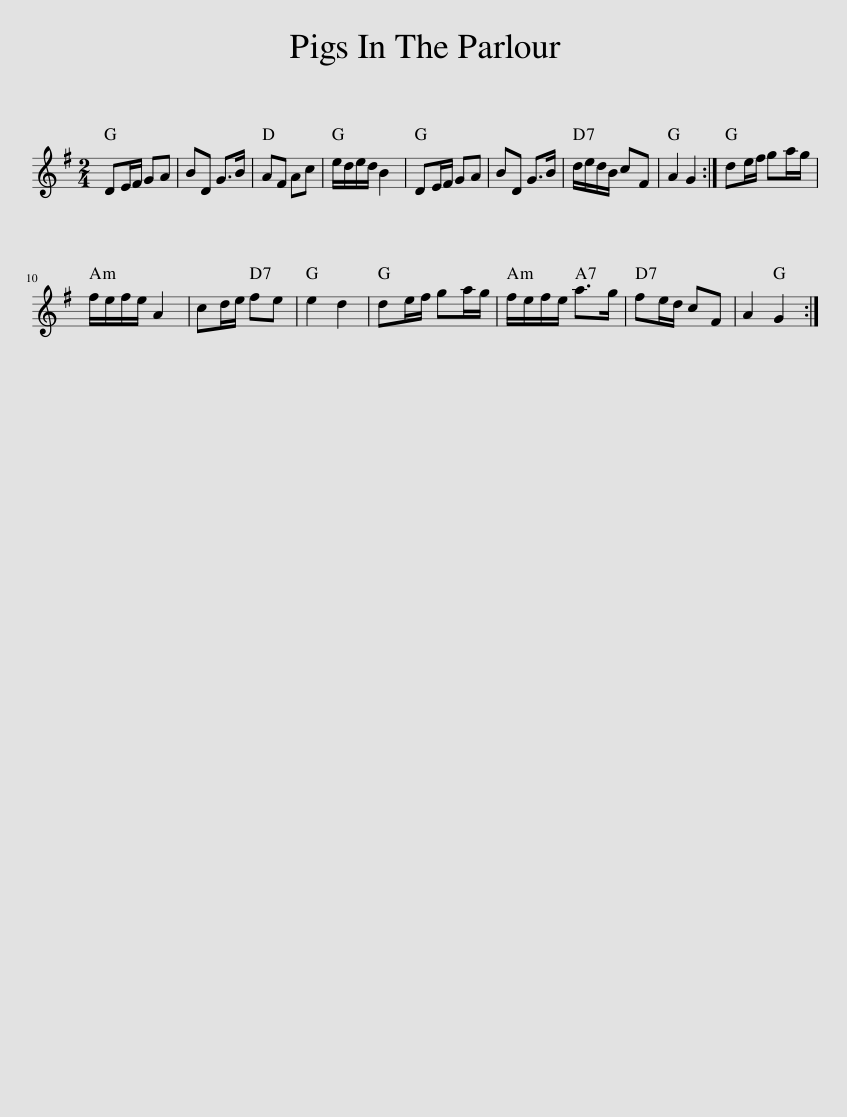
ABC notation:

X:1
L:1/8
M:2/4
I:linebreak $
K:G
V:1 treble
V:1
 DE/F/ GA | BD G>B | AF Ac | e/d/e/d/ B2 | DE/F/ GA | %5
 BD G>B | d/e/d/B/ cF | A2 G2 :| de/f/ ga/g/ |$ f/e/f/e/ A2 | %10
 cd/e/ fe | e2 d2 | de/f/ ga/g/ | f/e/f/e/ a>g | fe/d/ cF | %15
 A2 G2 :| %16
